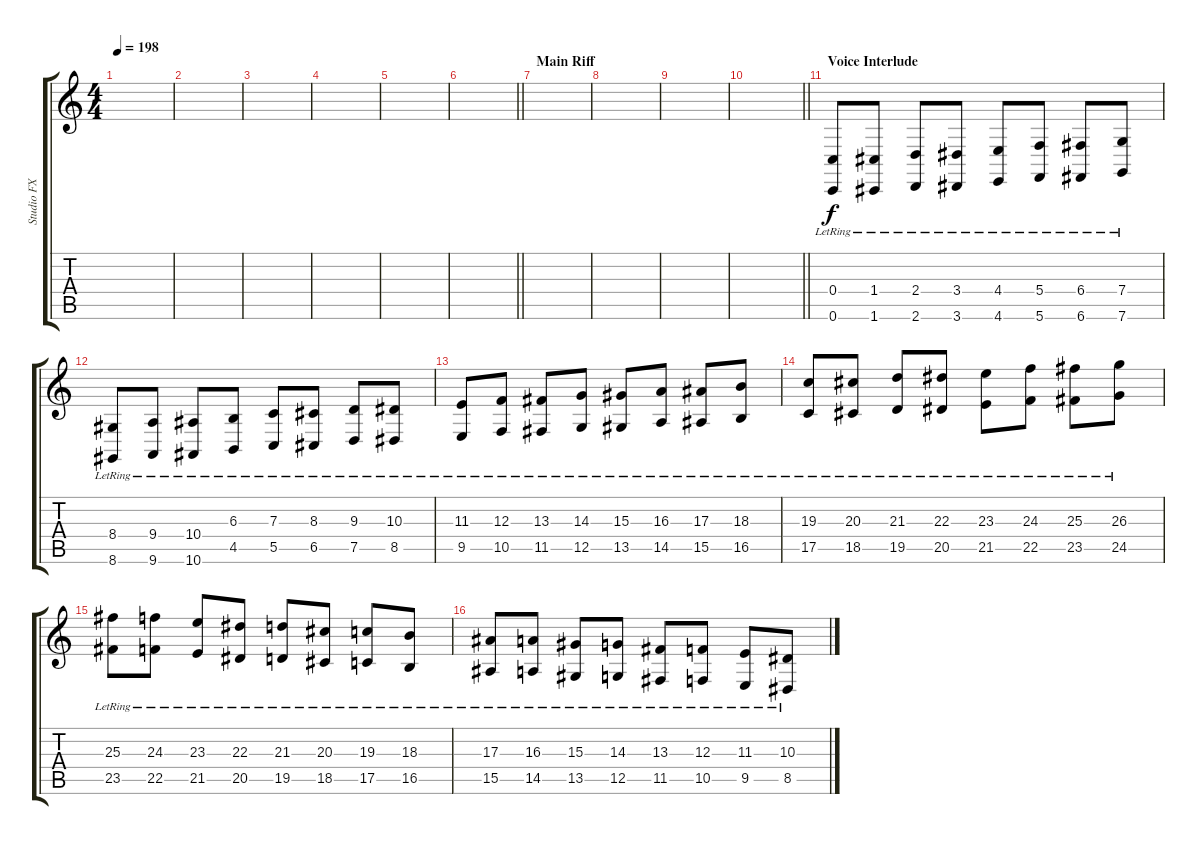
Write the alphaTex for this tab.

\track ("Studio FX" "Studio FX") {instrument breathnoise}
\staff {score tabs}
\tuning (D4 A3 F3 C3 G2 C2) {hide}
\ts (4 4)
\tempo 198
\clef g2
\ks c
|
|
|
|
|
\barLineRight lightlight
|
\section ("" "Main Riff")
|
|
|
\barLineRight lightlight
|
\section ("" "Voice Interlude")
(0.4{lr} 0.6{lr}).8 (1.4{lr} 1.6{lr}).8 (2.4{lr} 2.6{lr}).8 (3.4{lr} 3.6{lr}).8 (4.4{lr} 4.6{lr}).8 (5.4{lr} 5.6{lr}).8 (6.4{lr} 6.6{lr}).8 (7.4{lr} 7.6{lr}).8 |
(8.4{lr} 8.6{lr}).8 (9.4{lr} 9.6{lr}).8 (10.4{lr} 10.6{lr}).8 (6.3{lr} 4.5{lr}).8 (7.3{lr} 5.5{lr}).8 (8.3{lr} 6.5{lr}).8 (9.3{lr} 7.5{lr}).8 (10.3{lr} 8.5{lr}).8 |
(11.3{lr} 9.5{lr}).8 (12.3{lr} 10.5{lr}).8 (13.3{lr} 11.5{lr}).8 (14.3{lr} 12.5{lr}).8 (15.3{lr} 13.5{lr}).8 (16.3{lr} 14.5{lr}).8 (17.3{lr} 15.5{lr}).8 (18.3{lr} 16.5{lr}).8 |
(19.3{lr} 17.5{lr}).8 (20.3{lr} 18.5{lr}).8 (21.3{lr} 19.5{lr}).8 (22.3{lr} 20.5{lr}).8 (23.3{lr} 21.5{lr}).8 (24.3{lr} 22.5{lr}).8 (25.3{lr} 23.5{lr}).8 (26.3{lr} 24.5{lr}).8 |
(25.3{lr} 23.5{lr}).8 (24.3{lr} 22.5{lr}).8 (23.3{lr} 21.5{lr}).8 (22.3{lr} 20.5{lr}).8 (21.3{lr} 19.5{lr}).8 (20.3{lr} 18.5{lr}).8 (19.3{lr} 17.5{lr}).8 (18.3{lr} 16.5{lr}).8 |
(17.3{lr} 15.5{lr}).8 (16.3{lr} 14.5{lr}).8 (15.3{lr} 13.5{lr}).8 (14.3{lr} 12.5{lr}).8 (13.3{lr} 11.5{lr}).8 (12.3{lr} 10.5{lr}).8 (11.3{lr} 9.5{lr}).8 (10.3{lr} 8.5{lr}).8
